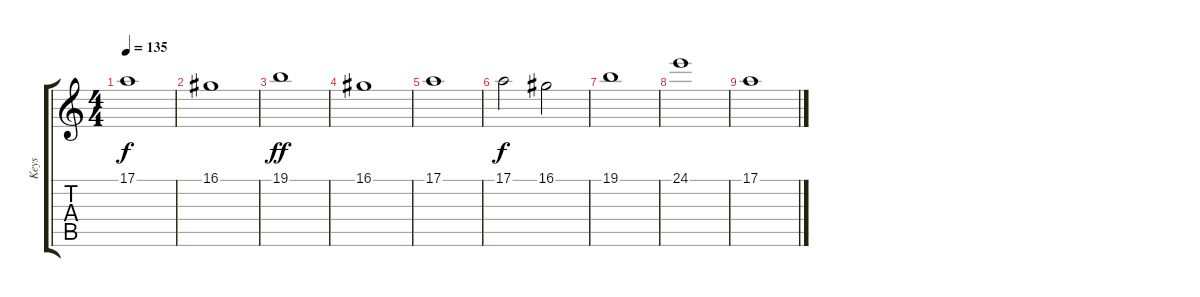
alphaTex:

\track ("Keys" "Keys") {instrument synthstrings1}
\staff {score tabs}
\tuning (E4 B3 G3 D3 A2 E2) {hide}
\ts (4 4)
\tempo 135
\clef g2
\ks c
17.1.1{dy f} |
16.1.1 |
19.1.1{dy ff} |
16.1.1 |
17.1.1 |
17.1.2{dy f} 16.1.2 |
19.1.1 |
24.1.1 |
17.1.1
